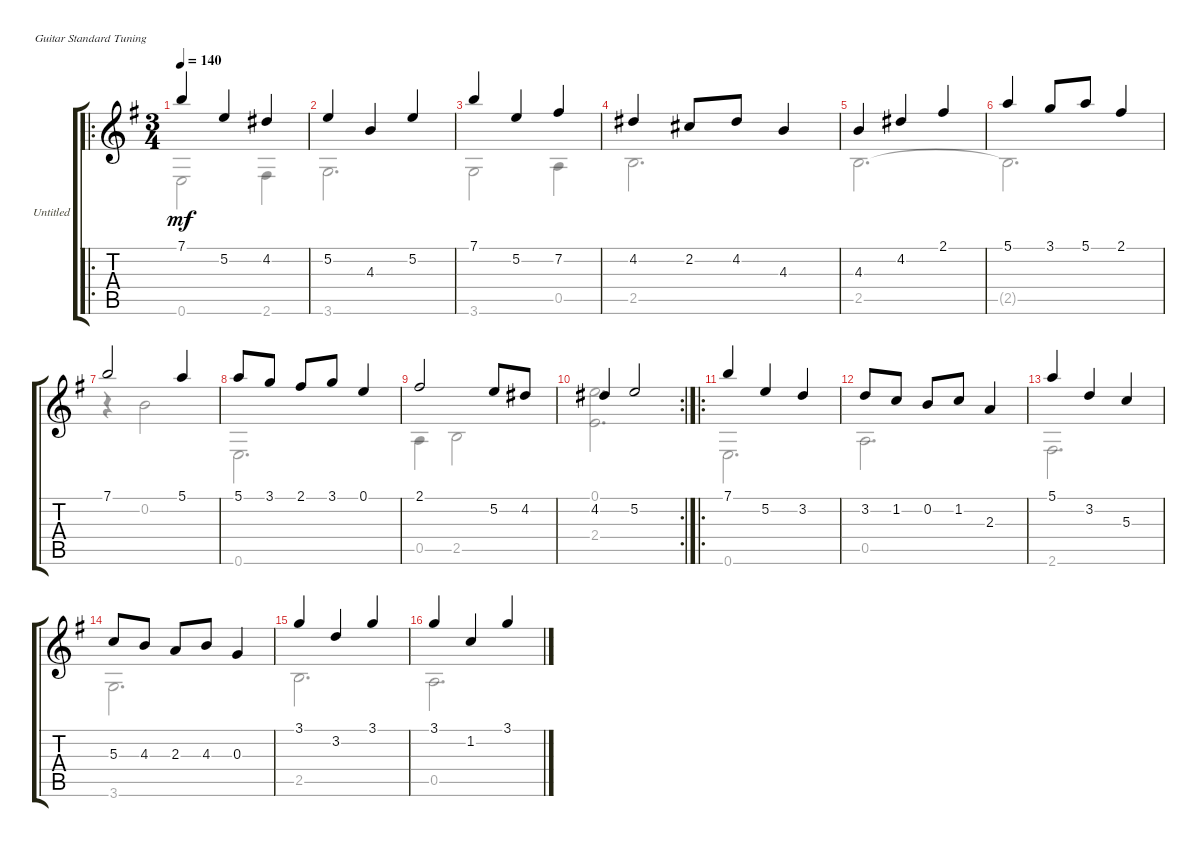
\bracketExtendMode groupsimilarinstruments
\firstSystemTrackNameOrientation horizontal
\otherSystemsTrackNameOrientation horizontal
\track ("Untitled" "Untitled") {instrument acousticguitarnylon}
\staff {score tabs}
\tuning (E4 B3 G3 D3 A2 E2)
\voice
\ro
\ts (3 4)
\tempo 140
\clef g2
\ks eminor
7.1.4{dy mf instrument acousticguitarnylon} 5.2.4 4.2.4 |
5.2.4 4.3.4 5.2.4 |
7.1.4 5.2.4 7.2.4 |
4.2.4 2.2.8 4.2.8 4.3.4 |
4.3.4 4.2.4 2.1.4 |
5.1.4 3.1.8 5.1.8 2.1.4 |
7.1.2 5.1.4 |
5.1.8 3.1.8 2.1.8 3.1.8 0.1.4 |
2.1.2 5.2.8 4.2.8 |
\rc 2
4.2.4 5.2.2 |
\ro
7.1.4 5.2.4 3.2.4 |
3.2.8 1.2.8 0.2.8 1.2.8 2.3.4 |
5.1.4 3.2.4 5.3.4 |
5.3.8 4.3.8 2.3.8 4.3.8 0.3.4 |
3.1.4 3.2.4 3.1.4 |
3.1.4 1.2.4 3.1.4
\voice
\clef g2
\ottava regular
\simile none
\ks eminor
0.6.2{dy mf} 2.6.4 |
3.6.2{d} |
3.6.2 0.5.4 |
2.5.2{d} |
2.5.2{d} |
2.5{t}.2{d} |
r.4 0.2.2 |
0.6.2{d} |
0.5.4 2.5.2 |
(0.1 2.4).2{d} |
0.6.2{d} |
0.5.2{d} |
2.6.2{d} |
3.6.2{d} |
2.5.2{d} |
0.5.2{d}
